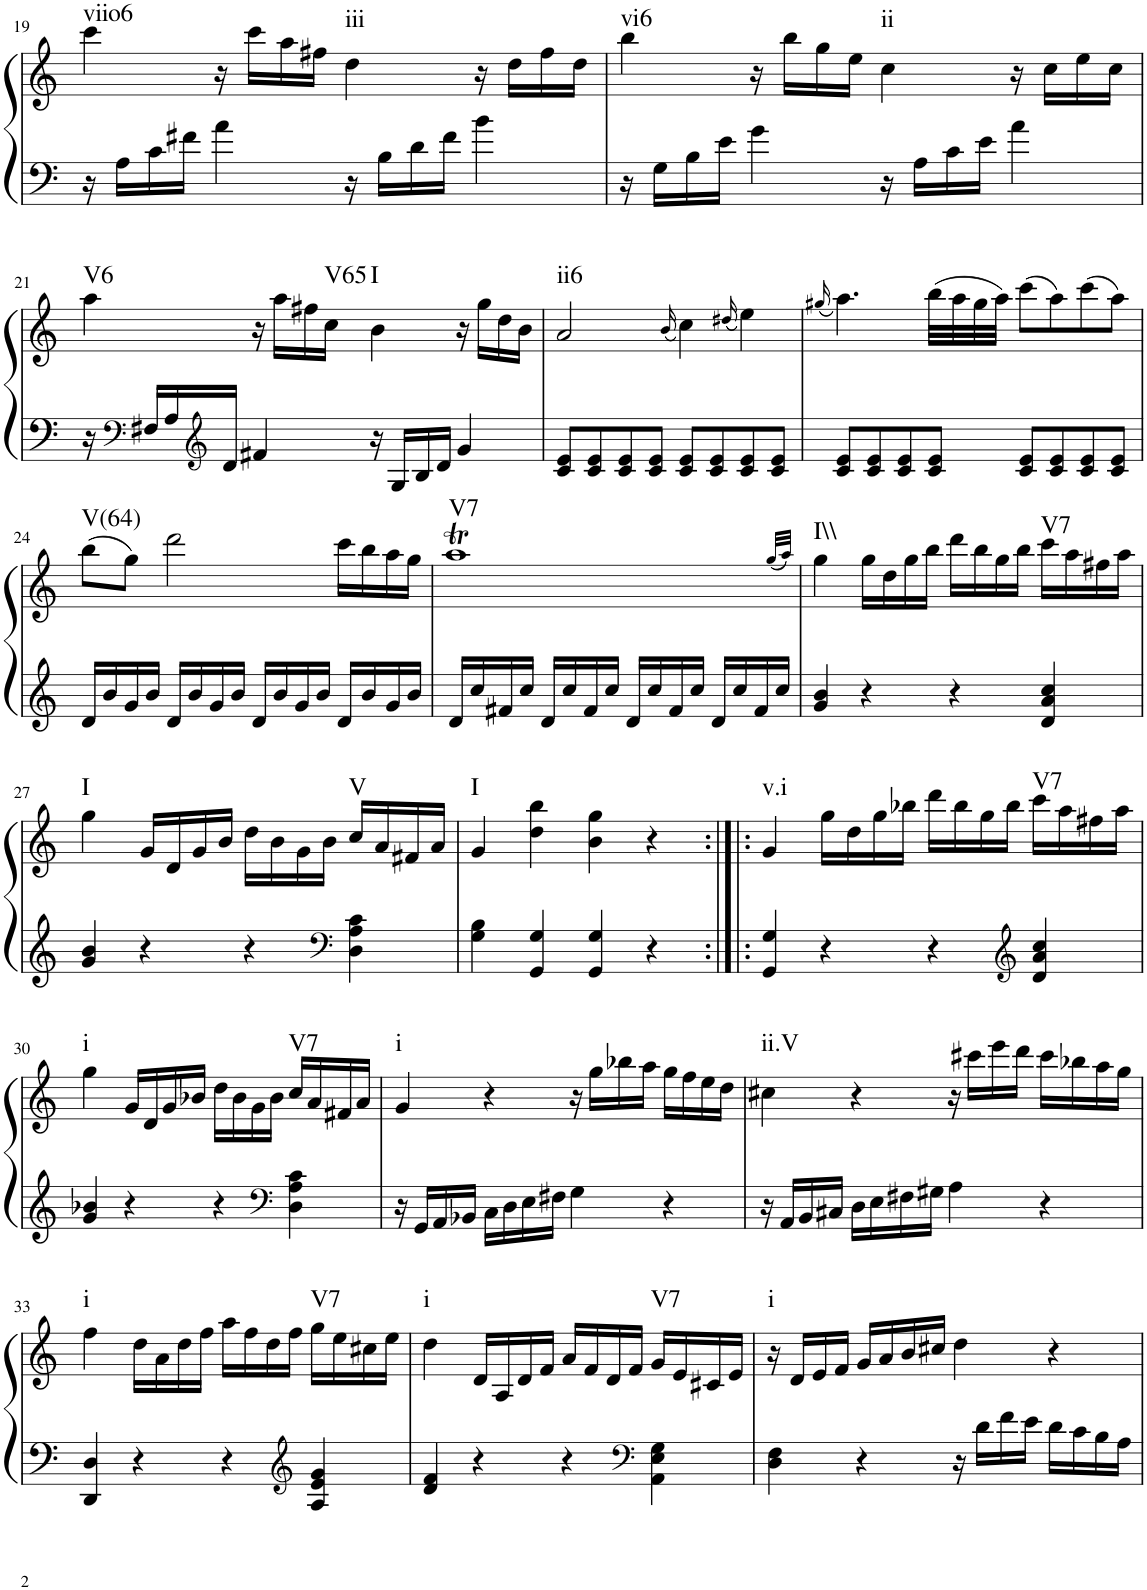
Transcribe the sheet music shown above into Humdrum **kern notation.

**kern	**kern	**harte
*part1	*part1	*part1
*staff2	*staff1	*
*I"Piano, Piano right	*	*
*I'Pno.	*	*
!!LO:PB:g=z
*clefF4	*clefG2	*
*k[]	*k[]	*
*M4/4	*M4/4	*
*met(c)	*met(c)	*
=19	=19	=19
!	!	!LO:H:kt=viio6
16r	4ccc\	N
16A\LL	.	.
16c\	.	.
16f#X\JJ	.	.
4a\	16r	.
.	16ccc\LL	.
.	16aa\	.
.	16ff#X\JJ	.
!	!	!LO:H:kt=iii
16r	4dd\	N
16B\LL	.	.
16d\	.	.
16f#\JJ	.	.
4b\	16r	.
.	16dd\LL	.
.	16ff#\	.
.	16dd\JJ	.
=20	=20	=20
!	!	!LO:H:kt=vi6
16r	4bb\	N
16G\LL	.	.
16B\	.	.
16e\JJ	.	.
4g\	16r	.
.	16bb\LL	.
.	16gg\	.
.	16ee\JJ	.
!	!	!LO:H:kt=ii
16r	4cc\	N
16A\LL	.	.
16c\	.	.
16e\JJ	.	.
4a\	16r	.
.	16cc\LL	.
.	16ee\	.
.	16cc\JJ	.
!!LO:LB:g=z
=21	=21	=21
!	!	!LO:H:kt=V6
16r	4aa\	N
*clefF4	*	*
16F#X/LL	.	.
16A/	.	.
*clefG2	*	*
16d/JJ	.	.
4f#X/	16r	.
.	16aa\LL	.
.	16ff#X\	.
!	!	!LO:H:kt=V65
.	16cc\JJ	N
!	!	!LO:H:kt=I
16r	4b\	N
16G/LL	.	.
16B/	.	.
16d/JJ	.	.
4g/	16r	.
.	16gg\LL	.
.	16dd\	.
.	16b\JJ	.
=22	=22	=22
!	!	!LO:H:kt=ii6
8c/ 8e/L	2a/	N
8c/ 8e/	.	.
8c/ 8e/	.	.
8c/ 8e/J	.	.
.	(16qb/	.
8c/ 8e/L	4cc\)	.
8c/ 8e/	.	.
.	(16qdd#X/	.
8c/ 8e/	4ee\)	.
8c/ 8e/J	.	.
=23	=23	=23
.	(16qgg#X/	.
8c/ 8e/L	4.aa\)	.
8c/ 8e/	.	.
8c/ 8e/	.	.
8c/ 8e/J	(32bb\LLL	.
.	32aa\	.
.	32gg#\	.
.	32aa\JJJ)	.
8c/ 8e/L	(8ccc\L	.
8c/ 8e/	8aa\)	.
8c/ 8e/	(8ccc\	.
8c/ 8e/J	8aa\J)	.
!!LO:LB:g=z
=24	=24	=24
!	!	!LO:H:kt=V(64)
16d/LL	(8bb\L	N
16b/	.	.
16g/	8gg\J)	.
16b/JJ	.	.
16d/LL	2ddd\	.
16b/	.	.
16g/	.	.
16b/JJ	.	.
16d/LL	.	.
16b/	.	.
16g/	.	.
16b/JJ	.	.
16d/LL	16ccc\LL	.
16b/	16bb\	.
16g/	16aa\	.
16b/JJ	16gg\JJ	.
=25	=25	=25
!	!	!LO:H:kt=V7
16d/LL	1aaT	N
16cc/	.	.
16f#X/	.	.
16cc/JJ	.	.
16d/LL	.	.
16cc/	.	.
16f#/	.	.
16cc/JJ	.	.
16d/LL	.	.
16cc/	.	.
16f#/	.	.
16cc/JJ	.	.
16d/LL	.	.
16cc/	.	.
16f#/	.	.
16cc/JJ	.	.
.	(32qgg/LLL	.
.	32qaa/JJJ)	.
=26	=26	=26
!	!	!LO:H:kt=I\\
4g/ 4b/	4gg\	N
4r	16gg\LL	.
.	16dd\	.
.	16gg\	.
.	16bb\JJ	.
4r	16ddd\LL	.
.	16bb\	.
.	16gg\	.
.	16bb\JJ	.
!	!	!LO:H:kt=V7
4d/ 4a/ 4cc/	16ccc\LL	N
.	16aa\	.
.	16ff#X\	.
.	16aa\JJ	.
!!LO:LB:g=z
=27	=27	=27
!	!	!LO:H:kt=I
4g/ 4b/	4gg\	N
4r	16g/LL	.
.	16d/	.
.	16g/	.
.	16b/JJ	.
4r	16dd\LL	.
.	16b\	.
.	16g\	.
.	16b\JJ	.
*clefF4	*	*
!	!	!LO:H:kt=V
4D\ 4A\ 4c\	16cc/LL	N
.	16a/	.
.	16f#X/	.
.	16a/JJ	.
=28	=28	=28
!	!	!LO:H:kt=I
4G\ 4B\	4g/	N
4GG/ 4G/	4dd\ 4bb\	.
4GG/ 4G/	4b\ 4gg\	.
4r	4r	.
=29:|!|:	=29:|!|:	=29:|!|:
!	!	!LO:H:kt=v.i
4GG/ 4G/	4g/	N
4r	16gg\LL	.
.	16dd\	.
.	16gg\	.
.	16bb-X\JJ	.
4r	16ddd\LL	.
.	16bb-\	.
.	16gg\	.
.	16bb-\JJ	.
*clefG2	*	*
!	!	!LO:H:kt=V7
4d/ 4a/ 4cc/	16ccc\LL	N
.	16aa\	.
.	16ff#X\	.
.	16aa\JJ	.
!!LO:LB:g=z
=30	=30	=30
!	!	!LO:H:kt=i
4g/ 4b-X/	4gg\	N
4r	16g/LL	.
.	16d/	.
.	16g/	.
.	16b-X/JJ	.
4r	16dd\LL	.
.	16b-\	.
.	16g\	.
.	16b-\JJ	.
*clefF4	*	*
!	!	!LO:H:kt=V7
4D\ 4A\ 4c\	16cc/LL	N
.	16a/	.
.	16f#X/	.
.	16a/JJ	.
=31	=31	=31
!	!	!LO:H:kt=i
16r	4g/	N
16GG/LL	.	.
16AA/	.	.
16BB-X/JJ	.	.
16C\LL	4r	.
16D\	.	.
16E\	.	.
16F#X\JJ	.	.
4G\	16r	.
.	16gg\LL	.
.	16bb-X\	.
.	16aa\JJ	.
4r	16gg\LL	.
.	16ff\	.
.	16ee\	.
.	16dd\JJ	.
=32	=32	=32
!	!	!LO:H:kt=ii.V
16r	4cc#X\	N
16AA/LL	.	.
16BB/	.	.
16C#X/JJ	.	.
16D\LL	4r	.
16E\	.	.
16F#X\	.	.
16G#X\JJ	.	.
4A\	16r	.
.	16ccc#X\LL	.
.	16eee\	.
.	16ddd\JJ	.
4r	16ccc#\LL	.
.	16bb-X\	.
.	16aa\	.
.	16gg\JJ	.
!!LO:LB:g=z
=33	=33	=33
!	!	!LO:H:kt=i
4DD/ 4D/	4ff\	N
4r	16dd\LL	.
.	16a\	.
.	16dd\	.
.	16ff\JJ	.
4r	16aa\LL	.
.	16ff\	.
.	16dd\	.
.	16ff\JJ	.
*clefG2	*	*
!	!	!LO:H:kt=V7
4A/ 4e/ 4g/	16gg\LL	N
.	16ee\	.
.	16cc#X\	.
.	16ee\JJ	.
=34	=34	=34
!	!	!LO:H:kt=i
4d/ 4f/	4dd\	N
4r	16d/LL	.
.	16A/	.
.	16d/	.
.	16f/JJ	.
4r	16a/LL	.
.	16f/	.
.	16d/	.
.	16f/JJ	.
*clefF4	*	*
!	!	!LO:H:kt=V7
4AA\ 4E\ 4G\	16g/LL	N
.	16e/	.
.	16c#X/	.
.	16e/JJ	.
=35	=35	=35
!	!	!LO:H:kt=i
4D\ 4F\	16r	N
.	16d/LL	.
.	16e/	.
.	16f/JJ	.
4r	16g/LL	.
.	16a/	.
.	16b/	.
.	16cc#X/JJ	.
16r	4dd\	.
16d\LL	.	.
16f\	.	.
16e\JJ	.	.
16d\LL	4r	.
16c\	.	.
16B\	.	.
16A\JJ	.	.
=	=	=
*-	*-	*-
